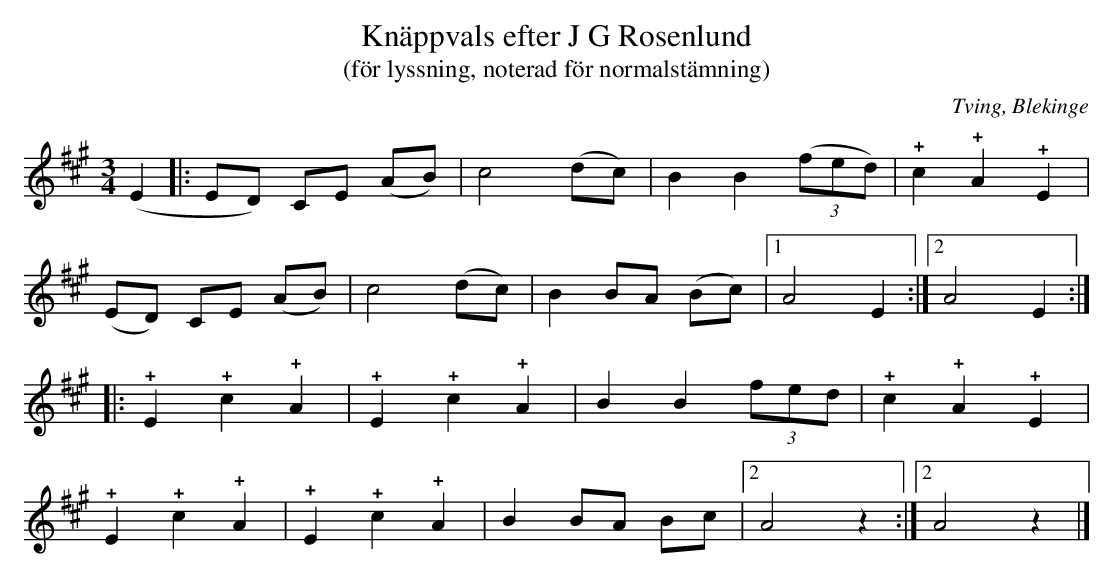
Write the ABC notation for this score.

X:1
T:Knäppvals efter J G Rosenlund
T:(för lyssning, noterad för normalstämning)
O:Tving, Blekinge
M:3/4
L:1/4
Q:160
K:A
(E |: E/D/) C/E/ (A/B/) | c2 (d/c/) | B B ((3f/e/d/) | !+!c !+!A !+!E |
     (E/D/) C/E/ (A/B/) | c2 (d/c/) | B B/A/ (B/c/) |1 A2 E :|2 A2 E :|
|: !+!E !+!c !+!A | !+!E !+!c !+!A | B B (3f/e/d/ | !+!c !+!A !+!E |
   !+!E !+!c !+!A | !+!E !+!c !+!A | B B/A/ B/c/ |2 A2 z :|2 A2 z |]
